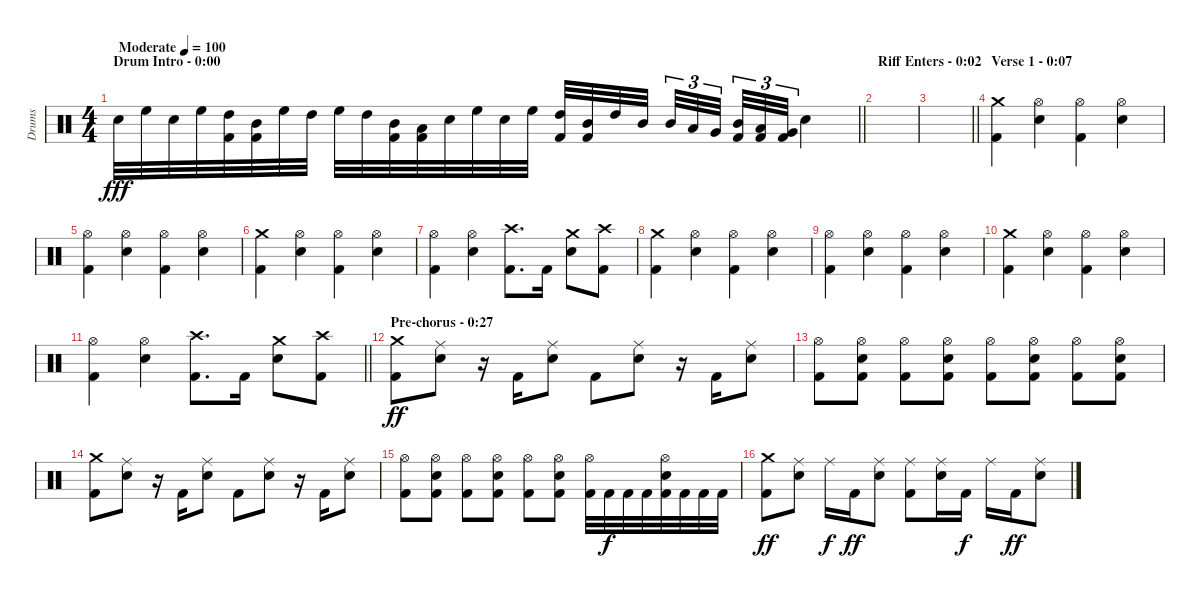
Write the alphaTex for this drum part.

\track ("Drums" "Drums") {instrument percussion}
\staff {score}
\articulation defaults
\ts (4 4)
\section ("" "Drum Intro - 0:00")
\tempo (100 "Moderate")
\clef neutral
\barLineRight lightlight
\ks c "Electric Snare (hit)".32{dy fff} "High Floor Tom (hit)".32 "Electric Snare (hit)".32 "High Floor Tom (hit)".32
("High Tom (hit)" "Kick (hit) 2").32 ("Mid Tom (hit)" "Kick (hit) 2").32 "High Floor Tom (hit)".32 "High Tom (hit)".32 "High Floor Tom (hit)".32 "High Tom (hit)".32 ("Mid Tom (hit)" "Kick (hit) 2").32 ("Low Tom (hit)" "Kick (hit) 2").32 "Electric Snare (hit)".32 "High Floor Tom (hit)".32 "Electric Snare (hit)".32 "High Floor Tom (hit)".32 ("High Tom (hit)" "Kick (hit) 2").32 ("Mid Tom (hit)" "Kick (hit) 2").32 "High Tom (hit)".32 "Mid Tom (hit)".32{beam splitsecondary} "Mid Tom (hit)".32{tu (3 2)} "Low Tom (hit)".32{tu (3 2)} "Very Low Tom (hit)".32{tu (3 2) beam splitsecondary} ("Mid Tom (hit)" "Kick (hit) 2").32{tu (3 2)} ("Low Tom (hit)" "Kick (hit) 2").32{tu (3 2)} ("Very Low Tom (hit)" "Kick (hit) 2").32{tu (3 2)} "Electric Snare (hit)".4 |
\section ("" "Riff Enters - 0:02")
|
\barLineRight lightlight
|
\section ("" "Verse 1 - 0:07")
("Crash medium (hit)" "Kick (hit) 2").4 ("Hi-Hat (open)" "Electric Snare (hit)").4 ("Hi-Hat (open)" "Kick (hit) 2").4 ("Hi-Hat (open)" "Electric Snare (hit)").4 |
("Hi-Hat (open)" "Kick (hit) 2").4 ("Hi-Hat (open)" "Electric Snare (hit)").4 ("Hi-Hat (open)" "Kick (hit) 2").4 ("Hi-Hat (open)" "Electric Snare (hit)").4 |
("Crash medium (hit)" "Kick (hit) 2").4 ("Hi-Hat (open)" "Electric Snare (hit)").4 ("Hi-Hat (open)" "Kick (hit) 2").4 ("Hi-Hat (open)" "Electric Snare (hit)").4 |
("Hi-Hat (open)" "Kick (hit) 2").4 ("Hi-Hat (open)" "Electric Snare (hit)").4 ("Crash high (hit)" "Kick (hit) 2").8{d} "Kick (hit) 2".16 ("Crash medium (hit)" "Electric Snare (hit)").8 ("Crash high (hit)" "Kick (hit) 2").8 |
("Crash medium (hit)" "Kick (hit) 2").4 ("Hi-Hat (open)" "Electric Snare (hit)").4 ("Hi-Hat (open)" "Kick (hit) 2").4 ("Hi-Hat (open)" "Electric Snare (hit)").4 |
("Hi-Hat (open)" "Kick (hit) 2").4 ("Hi-Hat (open)" "Electric Snare (hit)").4 ("Hi-Hat (open)" "Kick (hit) 2").4 ("Hi-Hat (open)" "Electric Snare (hit)").4 |
("Crash medium (hit)" "Kick (hit) 2").4 ("Hi-Hat (open)" "Electric Snare (hit)").4 ("Hi-Hat (open)" "Kick (hit) 2").4 ("Hi-Hat (open)" "Electric Snare (hit)").4 |
\barLineRight lightlight
("Hi-Hat (open)" "Kick (hit) 2").4 ("Hi-Hat (open)" "Electric Snare (hit)").4 ("Crash high (hit)" "Kick (hit) 2").8{d} "Kick (hit) 2".16 ("Crash medium (hit)" "Electric Snare (hit)").8 ("Crash high (hit)" "Kick (hit) 2").8 |
\section ("" "Pre-chorus - 0:27")
("Crash medium (hit)" "Kick (hit) 2").8{dy ff} ("Ride (middle)" "Electric Snare (hit)").8 r.16 "Kick (hit) 2".16 ("Ride (middle)" "Electric Snare (hit)").8 "Kick (hit) 2".8 ("Ride (middle)" "Electric Snare (hit)").8 r.16 "Kick (hit) 2".16 ("Ride (middle)" "Electric Snare (hit)").8 |
("Hi-Hat (open)" "Kick (hit) 2").8 ("Hi-Hat (open)" "Electric Snare (hit)" "Kick (hit) 2").8 ("Hi-Hat (open)" "Kick (hit) 2").8 ("Hi-Hat (open)" "Electric Snare (hit)" "Kick (hit) 2").8 ("Hi-Hat (open)" "Kick (hit) 2").8 ("Hi-Hat (open)" "Electric Snare (hit)" "Kick (hit) 2").8 ("Hi-Hat (open)" "Kick (hit) 2").8 ("Hi-Hat (open)" "Electric Snare (hit)" "Kick (hit) 2").8 |
("Crash medium (hit)" "Kick (hit) 2").8 ("Ride (middle)" "Electric Snare (hit)").8 r.16 "Kick (hit) 2".16 ("Ride (middle)" "Electric Snare (hit)").8 "Kick (hit) 2".8 ("Ride (middle)" "Electric Snare (hit)").8 r.16 "Kick (hit) 2".16 ("Ride (middle)" "Electric Snare (hit)").8 |
("Hi-Hat (open)" "Kick (hit) 2").8 ("Hi-Hat (open)" "Electric Snare (hit)" "Kick (hit) 2").8 ("Hi-Hat (open)" "Kick (hit) 2").8 ("Hi-Hat (open)" "Electric Snare (hit)" "Kick (hit) 2").8 ("Hi-Hat (open)" "Kick (hit) 2").8 ("Hi-Hat (open)" "Electric Snare (hit)" "Kick (hit) 2").8 ("Hi-Hat (open)" "Kick (hit) 2").32 "Kick (hit) 2".32{dy f} "Kick (hit) 2".32 "Kick (hit) 2".32 ("Hi-Hat (open)" "Electric Snare (hit)" "Kick (hit) 2").32 "Kick (hit) 2".32 "Kick (hit) 2".32 "Kick (hit) 2".32 |
("Crash medium (hit)" "Kick (hit) 2").8{dy ff} ("Ride (middle)" "Electric Snare (hit)").8 "Ride (middle)".16{dy f} "Kick (hit) 2".16{dy ff} ("Ride (middle)" "Electric Snare (hit)").8 ("Ride (middle)" "Kick (hit) 2").8 ("Ride (middle)" "Electric Snare (hit)").16 "Kick (hit) 2".16{dy f} "Ride (middle)".16 "Kick (hit) 2".16{dy ff} ("Ride (middle)" "Electric Snare (hit)").8
